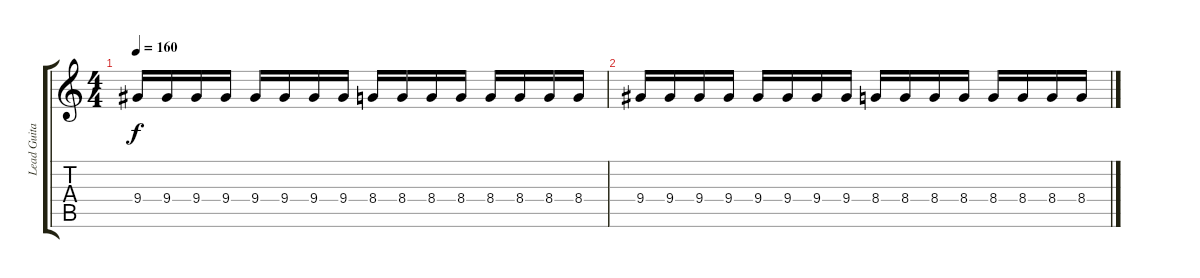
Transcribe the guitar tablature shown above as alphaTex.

\track ("Lead Guitar" "Lead Guita") {instrument distortionguitar}
\staff {score tabs}
\tuning (Db4 Ab3 E3 B2 Gb2 Db2) {hide}
\ts (4 4)
\tempo 160
\clef g2
\ks c
9.4.16{dy f} 9.4.16 9.4.16 9.4.16 9.4.16 9.4.16 9.4.16 9.4.16 8.4.16 8.4.16 8.4.16 8.4.16 8.4.16 8.4.16 8.4.16 8.4.16 |
9.4.16 9.4.16 9.4.16 9.4.16 9.4.16 9.4.16 9.4.16 9.4.16 8.4.16 8.4.16 8.4.16 8.4.16 8.4.16 8.4.16 8.4.16 8.4.16
